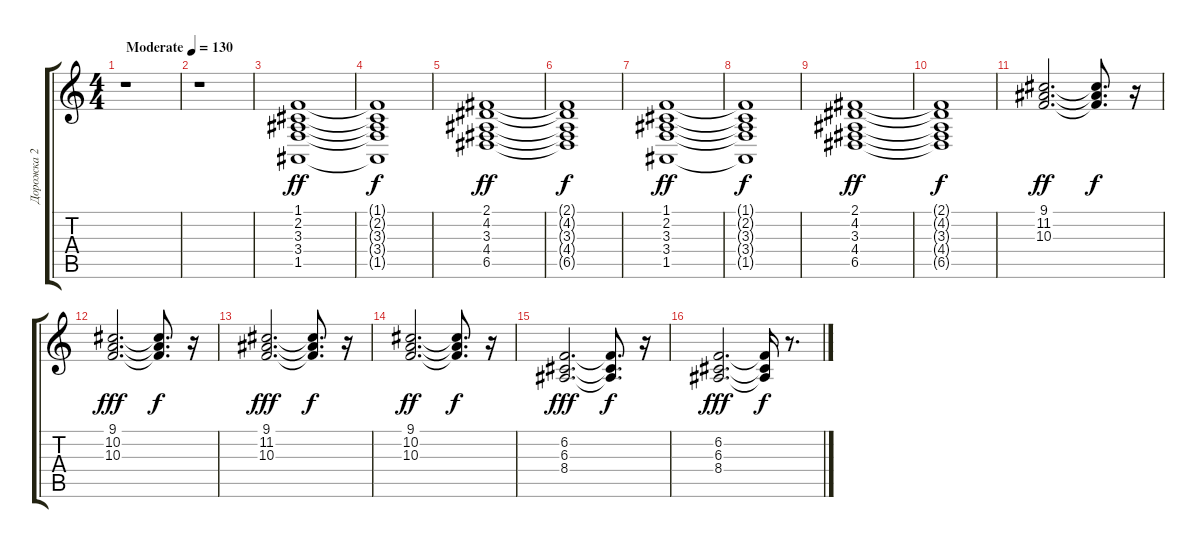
\track ("Дорожка 2" "Дорожка 2") {instrument electricpiano1}
\staff {score tabs}
\tuning (E4 B3 G3 D3 A2 E2) {hide}
\ts (4 4)
\tempo (130 "Moderate")
\clef g2
\ks c
r.1{dy ff instrument electricpiano1} |
r.1 |
(1.1 2.2 3.3 3.4 1.5).1{instrument electricpiano1} |
(1.1{t} 2.2{t} 3.3{t} 3.4{t} 1.5{t}).1{dy f} |
(2.1 4.2 3.3 4.4 6.5).1{dy ff} |
(2.1{t} 4.2{t} 3.3{t} 4.4{t} 6.5{t}).1{dy f} |
(1.1 2.2 3.3 3.4 1.5).1{dy ff} |
(1.1{t} 2.2{t} 3.3{t} 3.4{t} 1.5{t}).1{dy f} |
(2.1 4.2 3.3 4.4 6.5).1{dy ff} |
(2.1{t} 4.2{t} 3.3{t} 4.4{t} 6.5{t}).1{dy f} |
(9.1 11.2 10.3).2{d dy ff} (9.1{t} 11.2{t} 10.3{t}).8{d dy f} r.16 |
(9.1 10.2 10.3).2{d dy fff} (9.1{t} 10.2{t} 10.3{t}).8{d dy f} r.16 |
(9.1 11.2 10.3).2{d dy fff} (9.1{t} 11.2{t} 10.3{t}).8{d dy f} r.16 |
(9.1 10.2 10.3).2{d dy ff} (9.1{t} 10.2{t} 10.3{t}).8{d dy f} r.16 |
(6.2 6.3 8.4).2{d dy fff} (6.2{t} 6.3{t} 8.4{t}).8{d dy f} r.16 |
(6.2 6.3 8.4).2{d dy fff} (6.2{t} 6.3{t} 8.4{t}).16{dy f} r.8{d}
